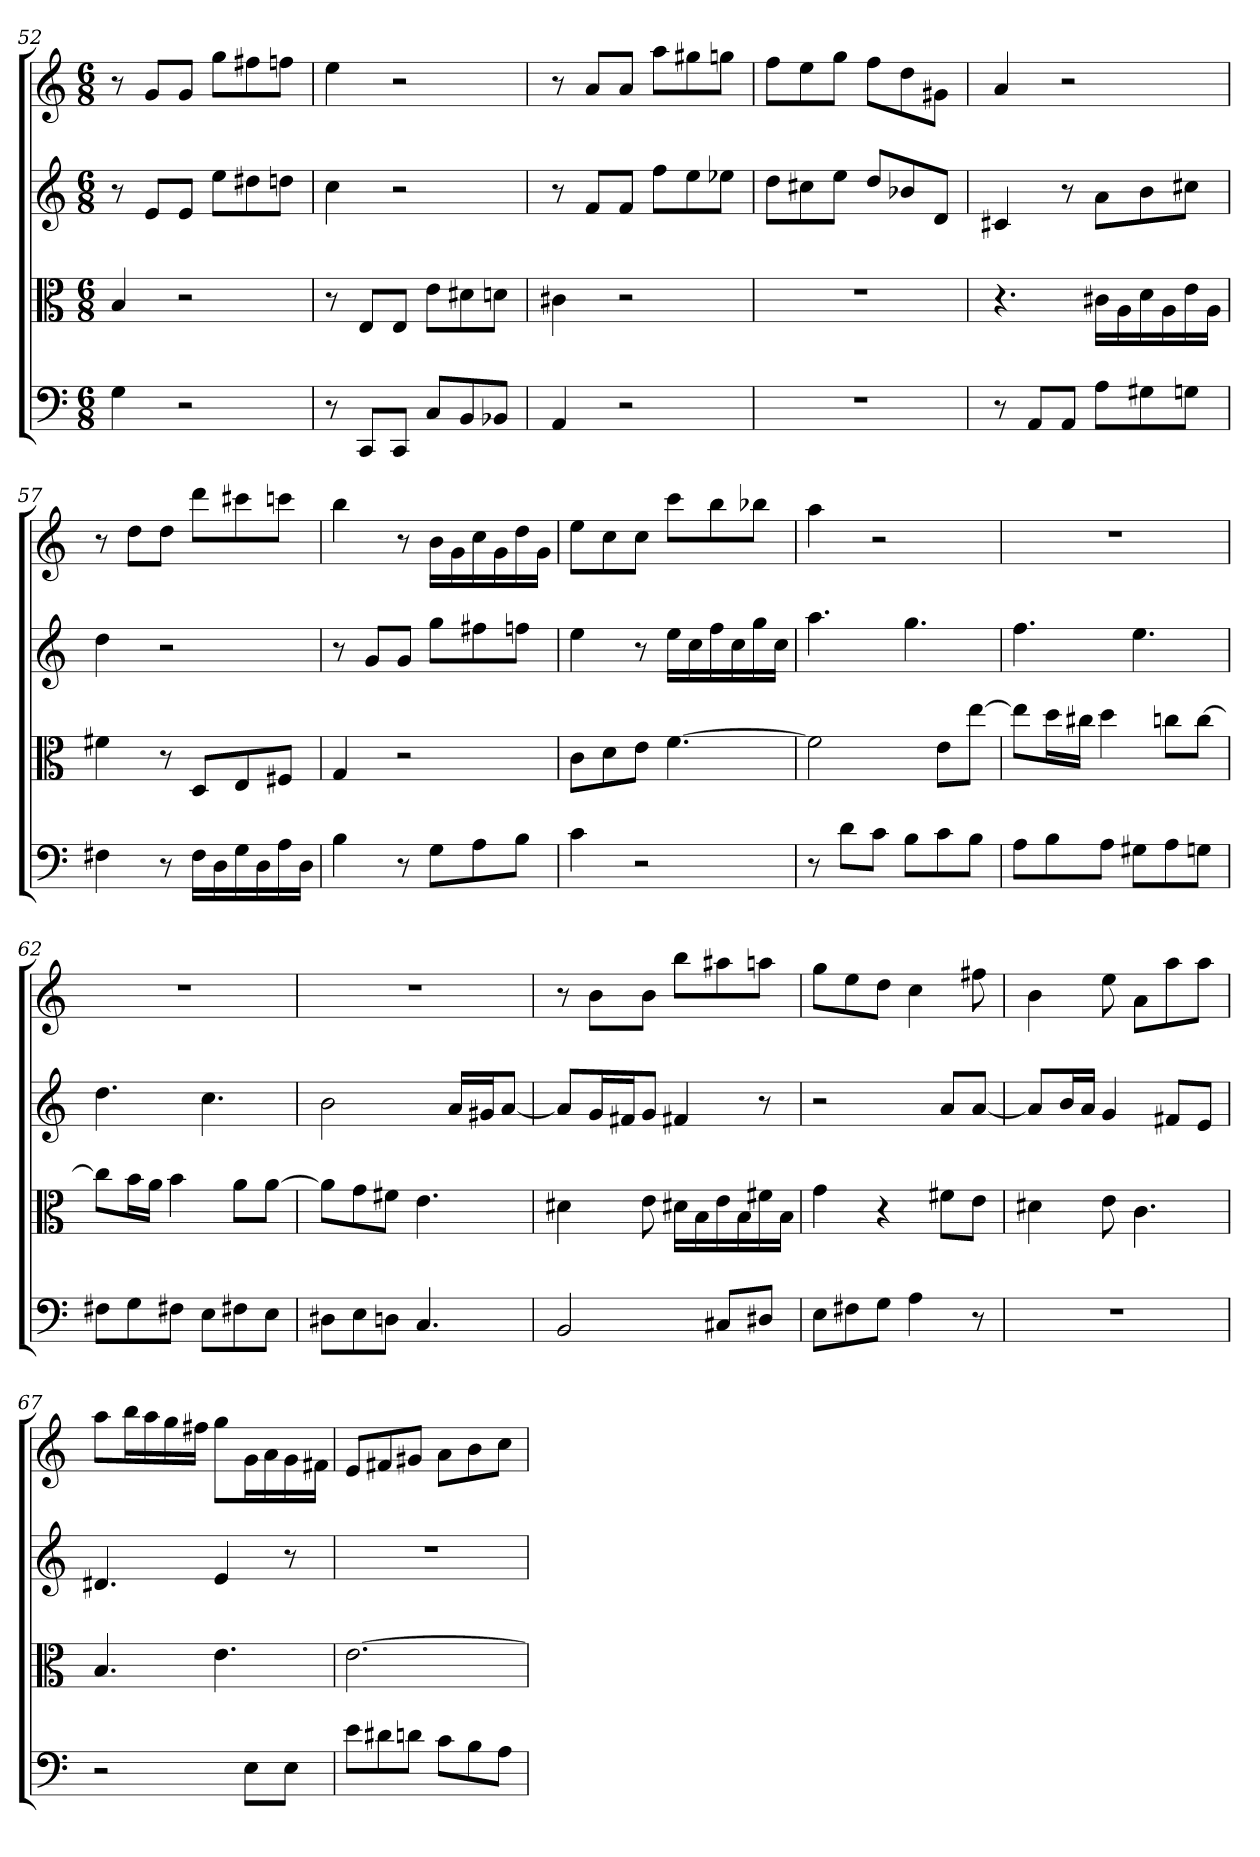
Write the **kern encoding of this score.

**kern	**kern	**kern	**kern
*part4	*part3	*part2	*part1
*staff4	*staff3	*staff2	*staff1
*clefF4	*clefC3	*clefG2	*clefG2
*k[]	*k[]	*k[]	*k[]
*M6/8	*M6/8	*M6/8	*M6/8
=52	=52	=52	=52
4G	4B	8r	8r
.	.	8eL	8gL
2r	2r	8eJ	8gJ
.	.	8eeL	8ggL
.	.	8dd#X	8ff#X
.	.	8ddnJ	8ffnJ
=53	=53	=53	=53
8r	8r	4cc	4ee
8CCL	8EL	.	.
8CCJ	8EJ	2r	2r
8CL	8eL	.	.
8BB	8d#X	.	.
8BB-XJ	8dnJ	.	.
=54	=54	=54	=54
4AA	4c#X	8r	8r
.	.	8fL	8aL
2r	2r	8fJ	8aJ
.	.	8ffL	8aaL
.	.	8ee	8gg#X
.	.	8ee-XJ	8ggnJ
=55	=55	=55	=55
2.r	2.r	8ddL	8ffL
.	.	8cc#X	8ee
.	.	8eeJ	8ggJ
.	.	8ddL	8ffL
.	.	8b-X	8dd
.	.	8dJ	8g#XJ
=56	=56	=56	=56
8r	4.r	4c#X	4a
8AAL	.	.	.
8AAJ	.	8r	2r
8AL	16c#XLL	8aL	.
.	16A	.	.
8G#X	16d	8b	.
.	16A	.	.
8GnJ	16e	8cc#XJ	.
.	16AJJ	.	.
=57	=57	=57	=57
4F#X	4f#X	4dd	8r
.	.	.	8ddL
8r	8r	2r	8ddJ
16F#LL	8DL	.	8dddL
16D	.	.	.
16G	8E	.	8ccc#X
16D	.	.	.
16A	8F#XJ	.	8cccnJ
16DJJ	.	.	.
=58	=58	=58	=58
4B	4G	8r	4bb
.	.	8gL	.
8r	2r	8gJ	8r
8GL	.	8ggL	16bLL
.	.	.	16g
8A	.	8ff#X	16cc
.	.	.	16g
8BJ	.	8ffnJ	16dd
.	.	.	16gJJ
=59	=59	=59	=59
4c	8cL	4ee	8eeL
.	8d	.	8cc
2r	8eJ	8r	8ccJ
.	[4.f	16eeLL	8cccL
.	.	16cc	.
.	.	16ff	8bb
.	.	16cc	.
.	.	16gg	8bb-XJ
.	.	16ccJJ	.
=60	=60	=60	=60
8r	2f]	4.aa	4aa
8dL	.	.	.
8cJ	.	.	2r
8BL	.	4.gg	.
8c	8eL	.	.
8BJ	[8eeJ	.	.
=61	=61	=61	=61
8AL	8eeL]	4.ff	2.r
8B	16ddL	.	.
.	16cc#XJJ	.	.
8AJ	4dd	.	.
8G#XL	.	4.ee	.
8A	8ccnL	.	.
8GnJ	[8ccJ	.	.
=62	=62	=62	=62
8F#XL	8ccL]	4.dd	2.r
8G	16bL	.	.
.	16aJJ	.	.
8F#XJ	4b	.	.
8EL	.	4.cc	.
8F#X	8aL	.	.
8EJ	[8aJ	.	.
=63	=63	=63	=63
8D#XL	8aL]	2b	2.r
8E	8g	.	.
8DnJ	8f#XJ	.	.
4.C	4.e	.	.
.	.	16aLL	.
.	.	16g#XJ	.
.	.	[8aJ	.
=64	=64	=64	=64
2BB	4d#X	8aL]	8r
.	.	16gL	8bL
.	.	16f#XJ	.
.	8e	8gJ	8bJ
.	16d#XLL	4f#X	8bbL
.	16B	.	.
8C#XL	16e	.	8aa#X
.	16B	.	.
8D#XJ	16f#X	8r	8aanJ
.	16BJJ	.	.
=65	=65	=65	=65
8EL	4g	2r	8ggL
8F#X	.	.	8ee
8GJ	4r	.	8ddJ
4A	.	.	4cc
.	8f#XL	8aL	.
8r	8eJ	[8aJ	8ff#X
=66	=66	=66	=66
2.r	4d#X	8aL]	4b
.	.	16bL	.
.	.	16aJJ	.
.	8e	4g	8ee
.	4.c	.	8aL
.	.	8f#XL	8aa
.	.	8eJ	8aaJ
=67	=67	=67	=67
2r	4.B	4.d#X	8aaL
.	.	.	16bbL
.	.	.	16aa
.	.	.	16gg
.	.	.	16ff#XJJ
.	4.e	4e	8ggL
8EL	.	.	16gL
.	.	.	16a
8EJ	.	8r	16g
.	.	.	16f#XJJ
=68	=68	=68	=68
8eL	[2.e	2.r	8eL
8d#X	.	.	8f#X
8dnJ	.	.	8g#XJ
8cL	.	.	8aL
8B	.	.	8b
8AJ	.	.	8ccJ
=	=	=	=
*-	*-	*-	*-
